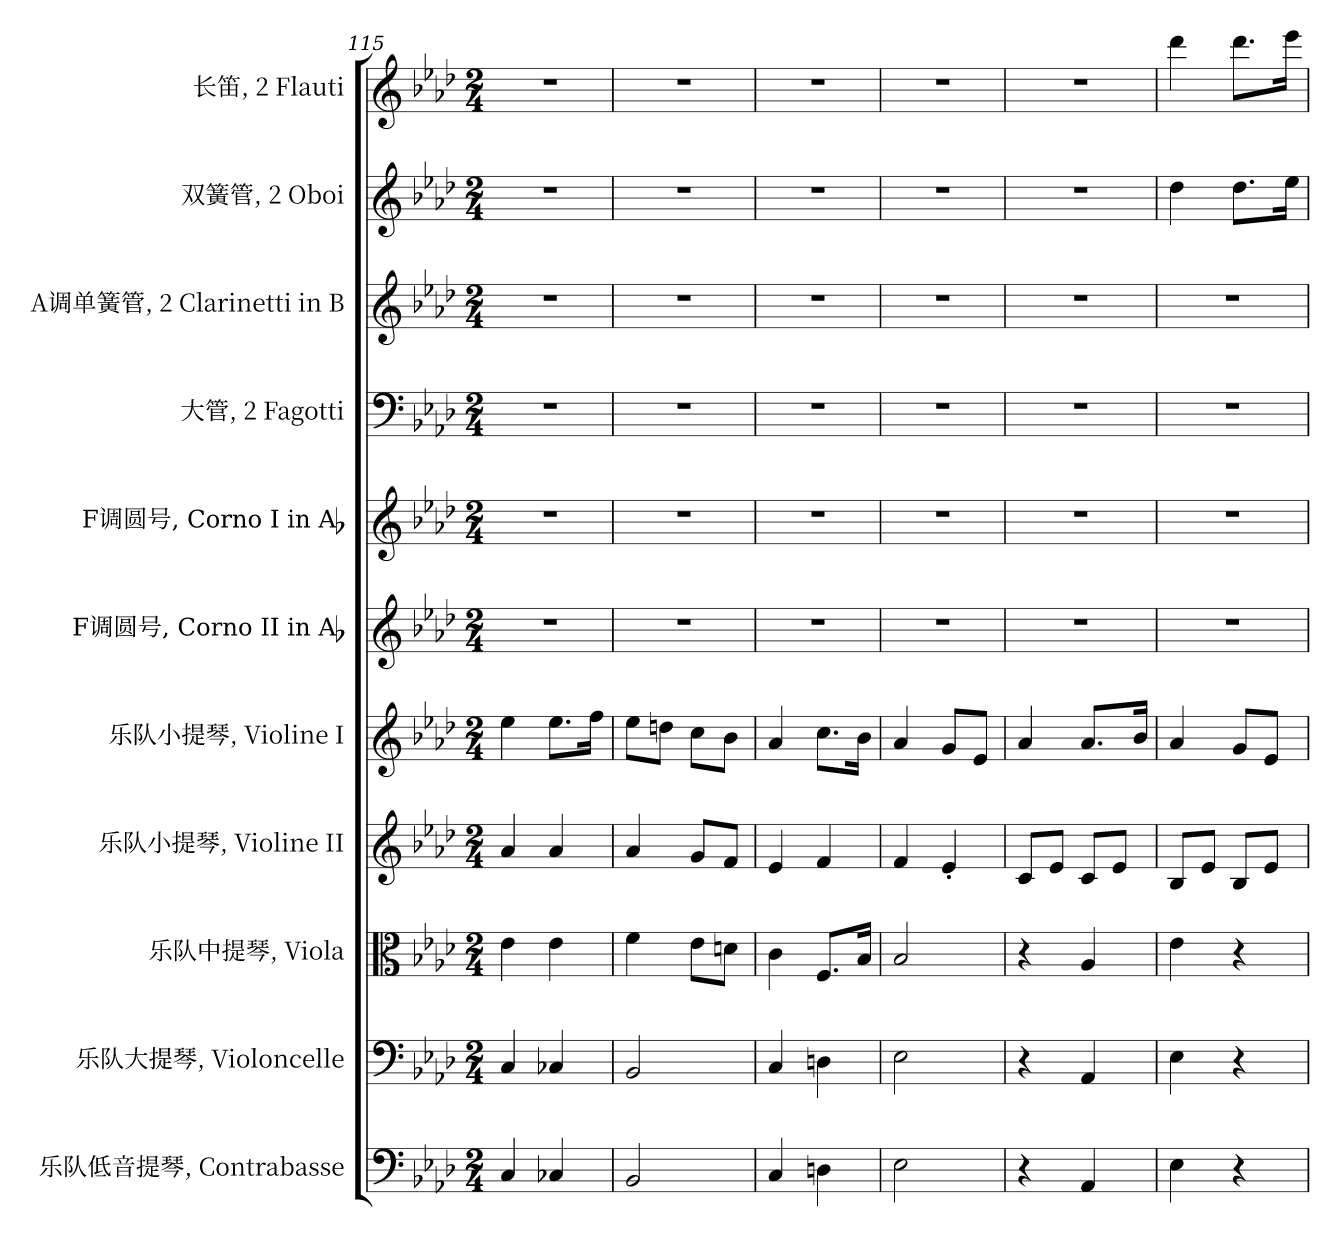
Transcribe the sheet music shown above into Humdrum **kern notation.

**kern	**kern	**kern	**kern	**kern	**kern	**kern	**kern	**kern	**kern	**kern
*part11	*part10	*part9	*part8	*part7	*part6	*part5	*part4	*part3	*part2	*part1
*staff11	*staff10	*staff9	*staff8	*staff7	*staff6	*staff5	*staff4	*staff3	*staff2	*staff1
*I"乐队低音提琴, Contrabasse	*I"乐队大提琴, Violoncelle	*I"乐队中提琴, Viola	*I"乐队小提琴, Violine II	*I"乐队小提琴, Violine I	*I"F调圆号, Corno II in Ab	*I"F调圆号, Corno I in Ab	*I"大管, 2 Fagotti	*I"A调单簧管, 2 Clarinetti in B	*I"双簧管, 2 Oboi	*I"长笛, 2 Flauti
*I'Cbs.	*	*	*	*	*	*	*	*I'A Cl.	*I'Ob.	*I'Fl.
*clefF4	*clefF4	*clefC3	*clefG2	*clefG2	*clefG2	*clefG2	*clefF4	*clefG2	*clefG2	*clefG2
*ITrd7c12	*	*	*	*	*ITrd4c7	*ITrd4c7	*	*ITrd2c3	*	*
*k[b-e-a-d-]	*k[b-e-a-d-]	*k[b-e-a-d-]	*k[b-e-a-d-]	*k[b-e-a-d-]	*k[b-e-a-d-g-]	*k[b-e-a-d-g-]	*k[b-e-a-d-]	*k[b-]	*k[b-e-a-d-]	*k[b-e-a-d-]
*M2/4	*M2/4	*M2/4	*M2/4	*M2/4	*M2/4	*M2/4	*M2/4	*M2/4	*M2/4	*M2/4
*MM60	*MM60	*MM60	*MM60	*MM60	*MM60	*MM60	*MM60	*MM60	*MM60	*MM60
=115	=115	=115	=115	=115	=115	=115	=115	=115	=115	=115
4CC/	4C/	4e-\	4a-/	4ee-\	2r	2r	2r	2r	2r	2r
4CC-X/	4C-X/	4e-\	4a-/	8.ee-\L	.	.	.	.	.	.
.	.	.	.	16ff\Jk	.	.	.	.	.	.
=116	=116	=116	=116	=116	=116	=116	=116	=116	=116	=116
*	*	*	*	*	*	*	*	*	*	*MM60
2BBB-/	2BB-/	4f\	4a-/	8ee-\L	2r	2r	2r	2r	2r	2r
.	.	.	.	8ddn\J	.	.	.	.	.	.
.	.	8e-\L	8g/L	8cc\L	.	.	.	.	.	.
.	.	8dn\J	8f/J	8b-\J	.	.	.	.	.	.
!!LO:PB:g=z
=117	=117	=117	=117	=117	=117	=117	=117	=117	=117	=117
*	*	*	*	*	*	*	*	*	*	*MM59
4CC/	4C/	4c\	4e-/	4a-/	2r	2r	2r	2r	2r	2r
4DDn\	4Dn\	8.F/L	4f/	8.cc\L	.	.	.	.	.	.
.	.	16B-/Jk	.	16b-\Jk	.	.	.	.	.	.
=118	=118	=118	=118	=118	=118	=118	=118	=118	=118	=118
*	*	*	*	*	*	*	*	*	*	*MM59
2EE-\	2E-\	2B-/	4f/	4a-/	2r	2r	2r	2r	2r	2r
.	.	.	4e-'/	8g/L	.	.	.	.	.	.
.	.	.	.	8e-/J	.	.	.	.	.	.
=119	=119	=119	=119	=119	=119	=119	=119	=119	=119	=119
*	*	*	*	*	*	*	*	*	*	*MM60
4r	4r	4r	8c/L	4a-/	2r	2r	2r	2r	2r	2r
.	.	.	8e-/J	.	.	.	.	.	.	.
4AAA-/	4AA-/	4A-/	8c/L	8.a-/L	.	.	.	.	.	.
.	.	.	8e-/J	.	.	.	.	.	.	.
.	.	.	.	16b-/Jk	.	.	.	.	.	.
=120	=120	=120	=120	=120	=120	=120	=120	=120	=120	=120
*	*	*	*	*	*	*	*	*	*	*MM60
4EE-\	4E-\	4e-\	8B-/L	4a-/	2r	2r	2r	2r	4dd-\	4ddd-\
.	.	.	8e-/J	.	.	.	.	.	.	.
*	*	*	*	*	*	*	*	*	*	*MM64
4r	4r	4r	8B-/L	8g/L	.	.	.	.	8.dd-\L	8.ddd-\L
.	.	.	8e-/J	8e-/J	.	.	.	.	.	.
.	.	.	.	.	.	.	.	.	16ee-\Jk	16eee-\Jk
=	=	=	=	=	=	=	=	=	=	=
*-	*-	*-	*-	*-	*-	*-	*-	*-	*-	*-
